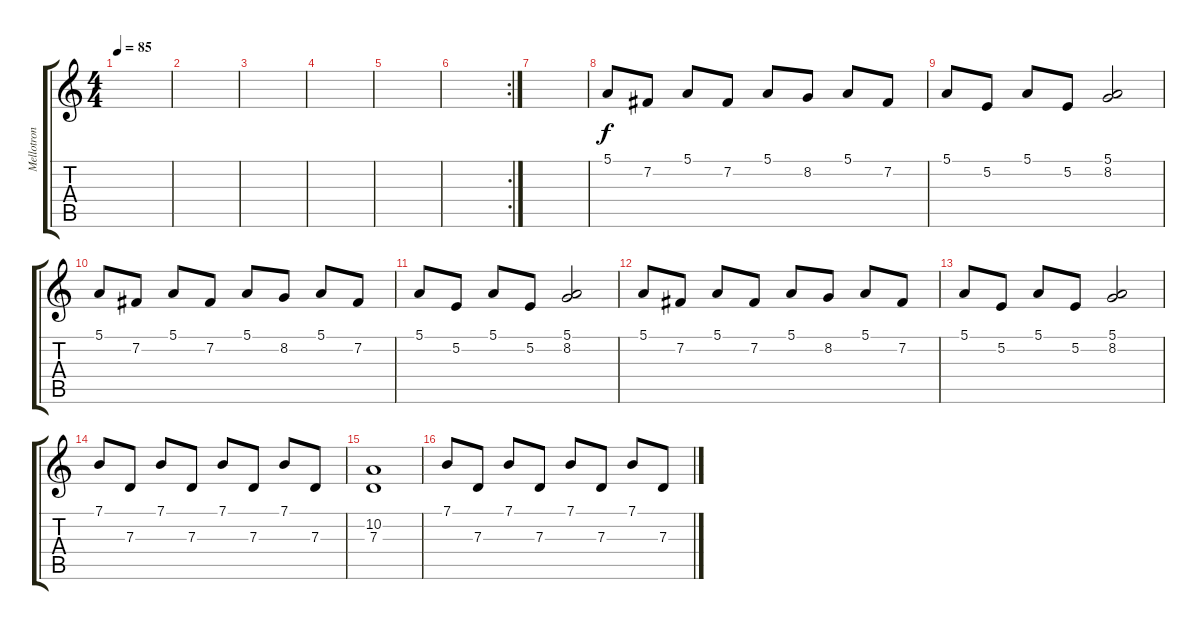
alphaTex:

\track ("Mellotron" "Mellotron") {instrument drawbarorgan}
\staff {score tabs}
\tuning (E4 B3 G3 D3 A2 E2) {hide}
\ts (4 4)
\tempo 85
\clef g2
\ks c
|
|
|
|
|
\rc 2
|
|
5.1.8 7.2.8 5.1.8 7.2.8 5.1.8 8.2.8 5.1.8 7.2.8 |
5.1.8 5.2.8 5.1.8 5.2.8 (5.1 8.2).2 |
5.1.8 7.2.8 5.1.8 7.2.8 5.1.8 8.2.8 5.1.8 7.2.8 |
5.1.8 5.2.8 5.1.8 5.2.8 (5.1 8.2).2 |
5.1.8 7.2.8 5.1.8 7.2.8 5.1.8 8.2.8 5.1.8 7.2.8 |
5.1.8 5.2.8 5.1.8 5.2.8 (5.1 8.2).2 |
7.1.8 7.3.8 7.1.8 7.3.8 7.1.8 7.3.8 7.1.8 7.3.8 |
(10.2 7.3).1 |
7.1.8 7.3.8 7.1.8 7.3.8 7.1.8 7.3.8 7.1.8 7.3.8
